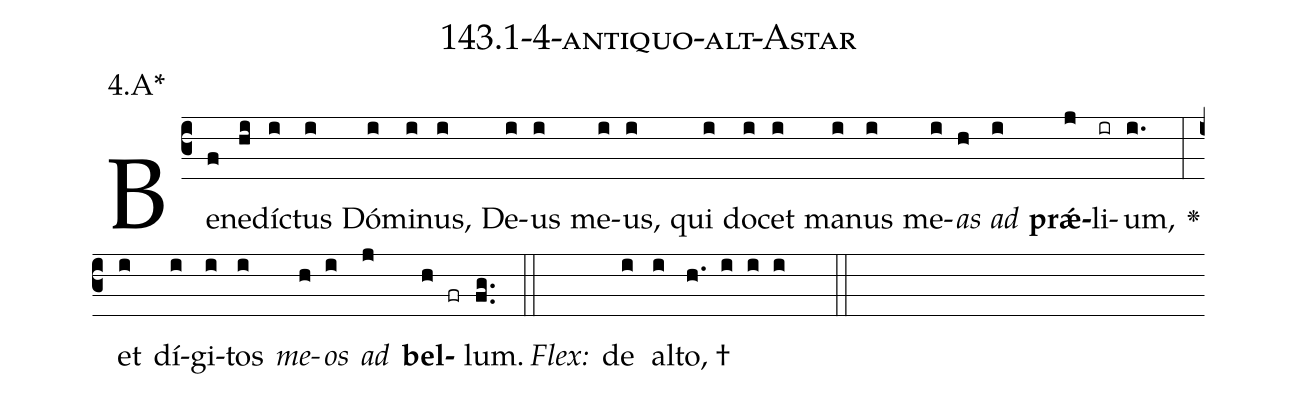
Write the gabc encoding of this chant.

name: 143.1-4-antiquo-alt-Astar;
annotation: 4.A*;
%%
(c3)Be(f)ne(hi)díc(i)tus(i) Dó(i)mi(i)nus,(i) De(i)us(i) me(i)us,(i) qui(i) do(i)cet(i) ma(i)nus(i) me(i)<i>as</i>(h) <i>ad</i>(i) <b>prǽ</b>(j)li(ir)um,(i.) <v>\greheightstar</v>(:) et(i) dí(i)gi(i)tos(i) <i>me</i>(h)<i>os</i>(i) <i>ad</i>(j) <b>bel</b>(h fr)lum.(fg..) (::)
<i>Flex:</i>()  de(i) al(i)to, †(h. i i i  ::)

%E(i) u(h) o(i) u(j) a(h) e.(fg..) (::)
